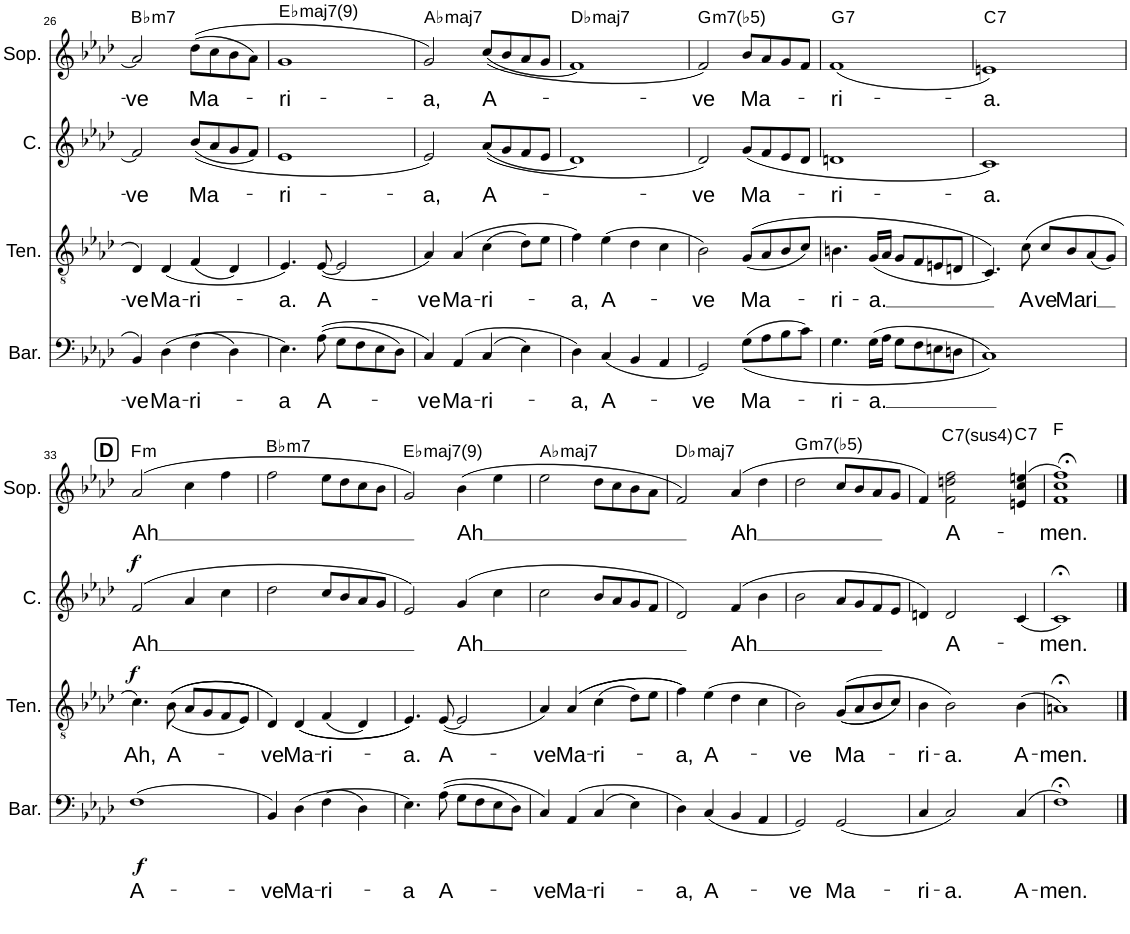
**kern	**text	**dynam	**kern	**text	**dynam	**kern	**text	**dynam	**kern	**text	**harte
*part4	*part4	*part4	*part3	*part3	*part3	*part2	*part2	*part2	*part1	*part1	*part1
*staff4	*staff4	*staff4	*staff3	*staff3	*staff3	*staff2	*staff2	*staff2	*staff1	*staff1	*
*I"Barítono	*	*	*I"Tenor	*	*	*I"Contralto	*	*	*I"Soprano	*	*
*I'Bar.	*	*	*I'Ten.	*	*	*I'C.	*	*	*I'Sop.	*	*
!!LO:PB:g=z
*clefF4	*	*	*clefGv2	*	*	*clefG2	*	*	*clefG2	*	*
*k[b-e-a-d-]	*	*	*k[b-e-a-d-]	*	*	*k[b-e-a-d-]	*	*	*k[b-e-a-d-]	*	*
*M4/4	*	*	*M4/4	*	*	*M4/4	*	*	*M4/4	*	*
=26	=26	=26	=26	=26	=26	=26	=26	=26	=26	=26	=26
!	!LO:LY:b	!	!	!LO:LY:b	!	!	!LO:LY:b	!	!	!LO:LY:b	!LO:H:kt=m7
4BB-/	-ve	.	4D-/	-ve	.	2f/]	-ve	.	2a-/]	-ve	Bb:min7
!	!LO:LY:b	!	!	!LO:LY:b	!	!	!	!	!	!	!
(4D-\	Ma-	.	(4D-/	Ma-	.	.	.	.	.	.	.
!	!LO:LY:b	!	!	!LO:LY:b	!	!	!LO:LY:b	!	!	!LO:LY:b	!
(4F\	-ri-	.	(4F/	-ri-	.	((<8b-/L	Ma-	.	((8dd-\L	Ma-	.
.	.	.	.	.	.	8a-/	.	.	8cc\	.	.
4D-\)	.	.	4D-/)	.	.	8g/	.	.	8b-\	.	.
.	.	.	.	.	.	8f/J)	.	.	8a-\J)	.	.
=27	=27	=27	=27	=27	=27	=27	=27	=27	=27	=27	=27
!	!LO:LY:b	!	!	!LO:LY:b	!	!	!LO:LY:b	!	!	!LO:LY:b	!LO:H:kt=maj7
4.E-\)	-a	.	4.E-/)	a.	.	1e-	-ri-	.	1g	-ri-	Eb:maj7(9)
!	!LO:LY:b	!	!	!LO:LY:b	!	!	!	!	!	!	!
((8A-\	A-	.	([8E-/	A-	.	.	.	.	.	.	.
8G\L	.	.	2E-/]	.	.	.	.	.	.	.	.
8F\	.	.	.	.	.	.	.	.	.	.	.
8E-\	.	.	.	.	.	.	.	.	.	.	.
8D-\J)	.	.	.	.	.	.	.	.	.	.	.
=28	=28	=28	=28	=28	=28	=28	=28	=28	=28	=28	=28
!	!LO:LY:b	!	!	!LO:LY:b	!	!	!LO:LY:b	!	!	!LO:LY:b	!LO:H:kt=maj7
4C/)	-ve	.	4A-/)	-ve	.	2e-/)	a,	.	2g/)	-a,	Ab:maj7
!	!LO:LY:b	!	!	!LO:LY:b	!	!	!	!	!	!	!
(4AA-/	Ma-	.	(4A-/	Ma-	.	.	.	.	.	.	.
!	!LO:LY:b	!	!	!LO:LY:b	!	!	!LO:LY:b	!	!	!LO:LY:b	!
(4C/	ri-	.	(4c\	ri-	.	((<8a-/L	A-	.	((<8cc/L	A-	.
.	.	.	.	.	.	8g/	.	.	8b-/	.	.
4E-\)	.	.	8d-\L)	.	.	8f/	.	.	8a-/	.	.
.	.	.	8e-\J	.	.	8e-/J	.	.	8g/J	.	.
=29	=29	=29	=29	=29	=29	=29	=29	=29	=29	=29	=29
!	!LO:LY:b	!	!	!LO:LY:b	!	!	!	!	!	!	!LO:H:kt=maj7
4D-\)	-a,	.	4f\)	-a,	.	1d-)	.	.	1f)	.	Db:maj7
!	!LO:LY:b	!	!	!LO:LY:b	!	!	!	!	!	!	!
(4C/	A-	.	(4e-\	A-	.	.	.	.	.	.	.
4BB-/	.	.	4d-\	.	.	.	.	.	.	.	.
4AA-/	.	.	4c\	.	.	.	.	.	.	.	.
=30	=30	=30	=30	=30	=30	=30	=30	=30	=30	=30	=30
!	!LO:LY:b	!	!	!LO:LY:b	!	!	!LO:LY:b	!	!	!LO:LY:b	!LO:H:kt=m7(b5)
2GG/)	-ve	.	2B-\)	-ve	.	2d-/)	-ve	.	2f/)	-ve	G:hdim7
!	!LO:LY:b	!	!	!LO:LY:b	!	!	!LO:LY:b	!	!	!LO:LY:b	!
((<8G\L	Ma-	.	((8G/L	Ma-	.	(<8g/L	Ma-	.	8b-/L	Ma-	.
8A-\	.	.	8A-/	.	.	8f/	.	.	8a-/	.	.
8B-\	.	.	8B-/	.	.	8e-/	.	.	8g/	.	.
8c\J)	.	.	8c/J)	.	.	8d-/J	.	.	8f/J	.	.
=31	=31	=31	=31	=31	=31	=31	=31	=31	=31	=31	=31
!	!LO:LY:b	!	!	!LO:LY:b	!	!	!LO:LY:b	!	!	!LO:LY:b	!LO:H:kt=7
4.G\	-ri-	.	4.Bn\	-ri-	.	1dn	-ri-	.	(1f	-ri-	G:7
!	!LO:LY:b	!	!	!LO:LY:b	!	!	!	!	!	!	!
(16G\LL	-a.	.	(16G/LL	-a.	.	.	.	.	.	.	.
16A-\JJ	.	.	16A-/JJ	.	.	.	.	.	.	.	.
8G\L	.	.	8G/L	.	.	.	.	.	.	.	.
8F\	.	.	8F/	.	.	.	.	.	.	.	.
8En\	.	.	8En/	.	.	.	.	.	.	.	.
8Dn\J	.	.	8Dn/J	.	.	.	.	.	.	.	.
=32	=32	=32	=32	=32	=32	=32	=32	=32	=32	=32	=32
!	!	!	!	!	!	!	!LO:LY:b	!	!	!LO:LY:b	!LO:H:kt=7
1C))	.	.	4.C/))	.	.	1c)	-a.	.	1en)	-a.	C:7
!	!	!	!	!LO:LY:b	!	!	!	!	!	!	!
.	.	.	(8c\	A-	.	.	.	.	.	.	.
!	!	!	!	!LO:LY:b	!	!	!	!	!	!	!
.	.	.	8c/L	-ve	.	.	.	.	.	.	.
!	!	!	!	!LO:LY:b	!	!	!	!	!	!	!
.	.	.	8B-/	Ma-	.	.	.	.	.	.	.
!	!	!	!	!LO:LY:b	!	!	!	!	!	!	!
.	.	.	(8A-/	-ri	.	.	.	.	.	.	.
.	.	.	8G/J)	.	.	.	.	.	.	.	.
!!LO:LB:g=z
!!LO:REH:place=s1:a:B:cj:fs=14:t=D
=33	=33	=33	=33	=33	=33	=33	=33	=33	=33	=33	=33
!	!LO:LY:b	!LO:DY:b	!	!LO:LY:b	!LO:DY:a	!	!LO:LY:b	!LO:DY:a	!	!LO:LY:b	!LO:H:kt=m
(1F	A-	f	4.c\)	Ah,	f	(2f/	Ah	f	(2a-/	Ah	F:min
!	!	!	!	!LO:LY:b	!	!	!	!	!	!	!
.	.	.	(<((8B-\	A-	.	.	.	.	.	.	.
.	.	.	8A-/L	.	.	4a-/	.	.	4cc\	.	.
.	.	.	8G/	.	.	.	.	.	.	.	.
.	.	.	8F/	.	.	4cc\	.	.	4ff\	.	.
.	.	.	8E-/J)	.	.	.	.	.	.	.	.
=34	=34	=34	=34	=34	=34	=34	=34	=34	=34	=34	=34
!	!LO:LY:b	!	!	!LO:LY:b	!	!	!	!	!	!	!LO:H:kt=m7
4BB-/)	-ve	.	4D-/))	ve	.	2dd-\	.	.	2ff\	.	Bb:min7
!	!LO:LY:b	!	!	!LO:LY:b	!	!	!	!	!	!	!
(4D-\	Ma-	.	((4D-/	Ma-	.	.	.	.	.	.	.
!	!LO:LY:b	!	!	!LO:LY:b	!	!	!	!	!	!	!
(4F\	-ri-	.	(4F/	-ri-	.	8cc/L	.	.	8ee-\L	.	.
.	.	.	.	.	.	8b-/	.	.	8dd-\	.	.
4D-\)	.	.	4D-/)	.	.	8a-/	.	.	8cc\	.	.
.	.	.	.	.	.	8g/J	.	.	8b-\J	.	.
=35	=35	=35	=35	=35	=35	=35	=35	=35	=35	=35	=35
!	!LO:LY:b	!	!	!LO:LY:b	!	!	!	!	!	!	!LO:H:kt=maj7
4.E-\)	-a	.	4.E-/))	a.	.	2e-/)	.	.	2g/)	.	Eb:maj7(9)
!	!LO:LY:b	!	!	!LO:LY:b	!	!	!	!	!	!	!
((8A-\	A-	.	([8E-/	A-	.	.	.	.	.	.	.
!	!	!	!	!	!	!	!LO:LY:b	!	!	!LO:LY:b	!
8G\L	.	.	2E-/]	.	.	(4g/	Ah	.	(4b-\	Ah	.
8F\	.	.	.	.	.	.	.	.	.	.	.
8E-\	.	.	.	.	.	4cc\	.	.	4ee-\	.	.
8D-\J)	.	.	.	.	.	.	.	.	.	.	.
=36	=36	=36	=36	=36	=36	=36	=36	=36	=36	=36	=36
!	!LO:LY:b	!	!	!LO:LY:b	!	!	!	!	!	!	!LO:H:kt=maj7
4C/)	-ve	.	4A-/)	-ve	.	2cc\	.	.	2ee-\	.	Ab:maj7
!	!LO:LY:b	!	!	!LO:LY:b	!	!	!	!	!	!	!
(4AA-/	Ma-	.	((4A-/	Ma-	.	.	.	.	.	.	.
!	!LO:LY:b	!	!	!LO:LY:b	!	!	!	!	!	!	!
(4C/	-ri-	.	(4c\	-ri-	.	8b-/L	.	.	8dd-\L	.	.
.	.	.	.	.	.	8a-/	.	.	8cc\	.	.
4E-\)	.	.	8d-\L)	.	.	8g/	.	.	8b-\	.	.
.	.	.	8e-\J	.	.	8f/J	.	.	8a-\J	.	.
=37	=37	=37	=37	=37	=37	=37	=37	=37	=37	=37	=37
!	!LO:LY:b	!	!	!LO:LY:b	!	!	!	!	!	!	!LO:H:kt=maj7
4D-\)	-a,	.	4f\))	-a,	.	2d-/)	.	.	2f/)	.	Db:maj7
!	!LO:LY:b	!	!	!LO:LY:b	!	!	!	!	!	!	!
(4C/	A-	.	(4e-\	A-	.	.	.	.	.	.	.
!	!	!	!	!	!	!	!LO:LY:b	!	!	!LO:LY:b	!
4BB-/	.	.	4d-\	.	.	(4f/	Ah	.	(4a-/	Ah	.
4AA-/	.	.	4c\	.	.	4b-\	.	.	4dd-\	.	.
=38	=38	=38	=38	=38	=38	=38	=38	=38	=38	=38	=38
!	!LO:LY:b	!	!	!LO:LY:b	!	!	!	!	!	!	!LO:H:kt=m7(b5)
2GG/)	ve	.	2B-\)	-ve	.	2b-\	.	.	2dd-\	.	G:hdim7
!	!LO:LY:b	!	!	!LO:LY:b	!	!	!	!	!	!	!
(2GG/	Ma-	.	(((8G/L	Ma-	.	8a-/L	.	.	8cc/L	.	.
.	.	.	8A-/	.	.	8g/	.	.	8b-/	.	.
.	.	.	8B-/	.	.	8f/	.	.	8a-/	.	.
.	.	.	8c/J))	.	.	8e-/J	.	.	8g/J	.	.
=39	=39	=39	=39	=39	=39	=39	=39	=39	=39	=39	=39
!	!LO:LY:b	!	!	!LO:LY:b	!	!	!	!	!	!	!
4C/	-ri-	.	4B-\	-ri-	.	4dn/)	.	.	4f/)	.	.
!	!LO:LY:b	!	!	!LO:LY:b	!	!	!LO:LY:b	!	!	!LO:LY:b	!LO:H:kt=74
2C/)	-a.	.	2B-\)	-a.	.	2d/	A-	.	2f\ 2ddn\ 2ff\	A-	C:sus4(7)
!	!LO:LY:b	!	!	!LO:LY:b	!	!	!	!	!	!	!LO:H:kt=7
(4C/	A-	.	(4B-\	A-	.	(4c/	.	.	(4en/ 4cc/ 4een/	.	C:7
=40	=40	=40	=40	=40	=40	=40	=40	=40	=40	=40	=40
!	!LO:LY:b	!	!	!LO:LY:b	!	!	!LO:LY:b	!	!	!LO:LY:b	!
1F;<)	-men.	.	1An;<)	-men.	.	1c;<)	-men.	.	1f;< 1cc;< 1ff;<)	-men.	F:maj
==	==	==	==	==	==	==	==	==	==	==	==
*-	*-	*-	*-	*-	*-	*-	*-	*-	*-	*-	*-
